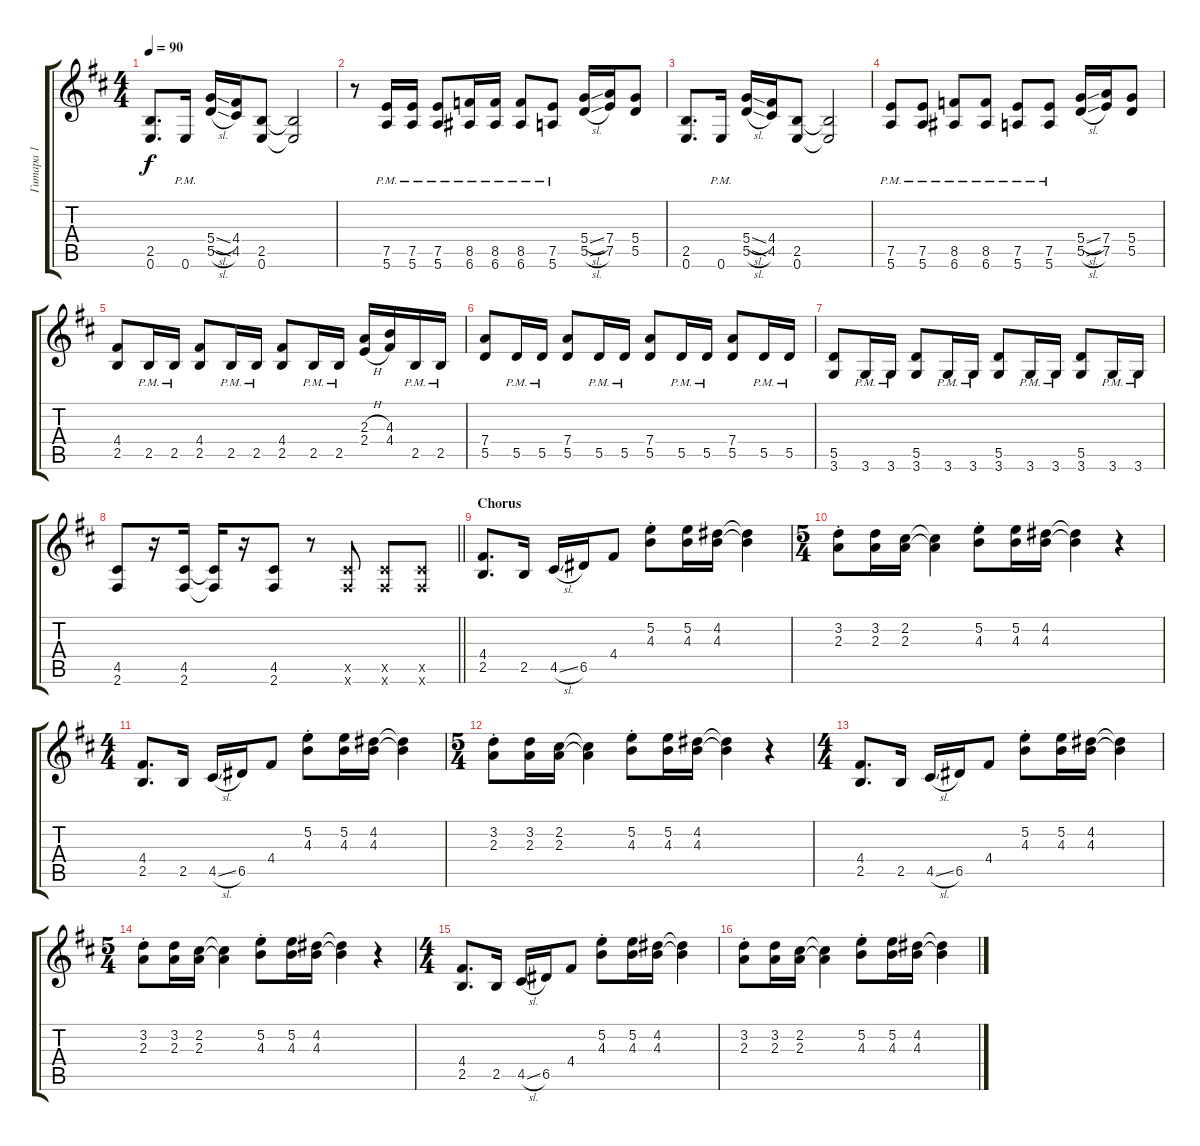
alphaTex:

\track ("Гитара 1" "Гитара 1") {instrument distortionguitar}
\staff {score tabs}
\tuning (E4 B3 G3 D3 A2 E2) {hide}
\ts (4 4)
\tempo 90
\clef g2
\ks bminor
(2.5 0.6).8{d dy f} 0.6{pm}.16 (5.4{sl} 5.5{sl}).16 (4.4 4.5).16 (2.5 0.6).8 (2.5{t} 0.6{t}).2 |
r.8 (7.5{pm} 5.6{pm}).16 (7.5{pm} 5.6{pm}).16 (7.5{pm} 5.6{pm}).8 (8.5{pm} 6.6{pm}).16 (8.5{pm} 6.6{pm}).16 (8.5{pm} 6.6{pm}).8 (7.5{pm} 5.6{pm}).8 (5.4{sl} 5.5{sl}).16 (7.4 7.5).16 (5.4 5.5).8 |
(2.5 0.6).8{d} 0.6{pm}.16 (5.4{sl} 5.5{sl}).16 (4.4 4.5).16 (2.5 0.6).8 (2.5{t} 0.6{t}).2 |
(7.5{pm} 5.6{pm}).8 (7.5{pm} 5.6{pm}).8 (8.5{pm} 6.6{pm}).8 (8.5{pm} 6.6{pm}).8 (7.5{pm} 5.6{pm}).8 (7.5{pm} 5.6{pm}).8 (5.4{sl} 5.5{sl}).16 (7.4 7.5).16 (5.4 5.5).8 |
(4.4 2.5).8 2.5{pm}.16 2.5{pm}.16 (4.4 2.5).8 2.5{pm}.16 2.5{pm}.16 (4.4 2.5).8 2.5{pm}.16 2.5{pm}.16 (2.3{h} 2.4{h}).16 (4.3 4.4).16 2.5{pm}.16 2.5{pm}.16 |
(7.4 5.5).8 5.5{pm}.16 5.5{pm}.16 (7.4 5.5).8 5.5{pm}.16 5.5{pm}.16 (7.4 5.5).8 5.5{pm}.16 5.5{pm}.16 (7.4 5.5).8 5.5{pm}.16 5.5{pm}.16 |
(5.5 3.6).8 3.6{pm}.16 3.6{pm}.16 (5.5 3.6).8 3.6{pm}.16 3.6{pm}.16 (5.5 3.6).8 3.6{pm}.16 3.6{pm}.16 (5.5 3.6).8 3.6{pm}.16 3.6{pm}.16 |
\barLineRight lightlight
(4.5 2.6).8 r.16 (4.5 2.6).16 (4.5{t} 2.6{t}).16 r.16 (4.5 2.6).8 r.8 (4.5{x} 2.6{x}).8 (4.5{x} 2.6{x}).8 (4.5{x} 2.6{x}).8 |
\section ("" "Chorus")
(4.4 2.5).8{d} 2.5.16 4.5{sl}.16 6.5.16 4.4.8 (5.2{st} 4.3{st}).8 (5.2 4.3).16 (4.2 4.3).16 (4.2{t} 4.3{t}).4 |
\ts (5 4)
(3.2{st} 2.3{st}).8 (3.2 2.3).16 (2.2 2.3).16 (2.2{t} 2.3{t}).4 (5.2{st} 4.3{st}).8 (5.2 4.3).16 (4.2 4.3).16 (4.2{t} 4.3{t}).4 r.4 |
\ts (4 4)
(4.4 2.5).8{d} 2.5.16 4.5{sl}.16 6.5.16 4.4.8 (5.2{st} 4.3{st}).8 (5.2 4.3).16 (4.2 4.3).16 (4.2{t} 4.3{t}).4 |
\ts (5 4)
(3.2{st} 2.3{st}).8 (3.2 2.3).16 (2.2 2.3).16 (2.2{t} 2.3{t}).4 (5.2{st} 4.3{st}).8 (5.2 4.3).16 (4.2 4.3).16 (4.2{t} 4.3{t}).4 r.4 |
\ts (4 4)
(4.4 2.5).8{d} 2.5.16 4.5{sl}.16 6.5.16 4.4.8 (5.2{st} 4.3{st}).8 (5.2 4.3).16 (4.2 4.3).16 (4.2{t} 4.3{t}).4 |
\ts (5 4)
(3.2{st} 2.3{st}).8 (3.2 2.3).16 (2.2 2.3).16 (2.2{t} 2.3{t}).4 (5.2{st} 4.3{st}).8 (5.2 4.3).16 (4.2 4.3).16 (4.2{t} 4.3{t}).4 r.4 |
\ts (4 4)
(4.4 2.5).8{d} 2.5.16 4.5{sl}.16 6.5.16 4.4.8 (5.2{st} 4.3{st}).8 (5.2 4.3).16 (4.2 4.3).16 (4.2{t} 4.3{t}).4 |
(3.2{st} 2.3{st}).8 (3.2 2.3).16 (2.2 2.3).16 (2.2{t} 2.3{t}).4 (5.2{st} 4.3{st}).8 (5.2 4.3).16 (4.2 4.3).16 (4.2{t} 4.3{t}).4
